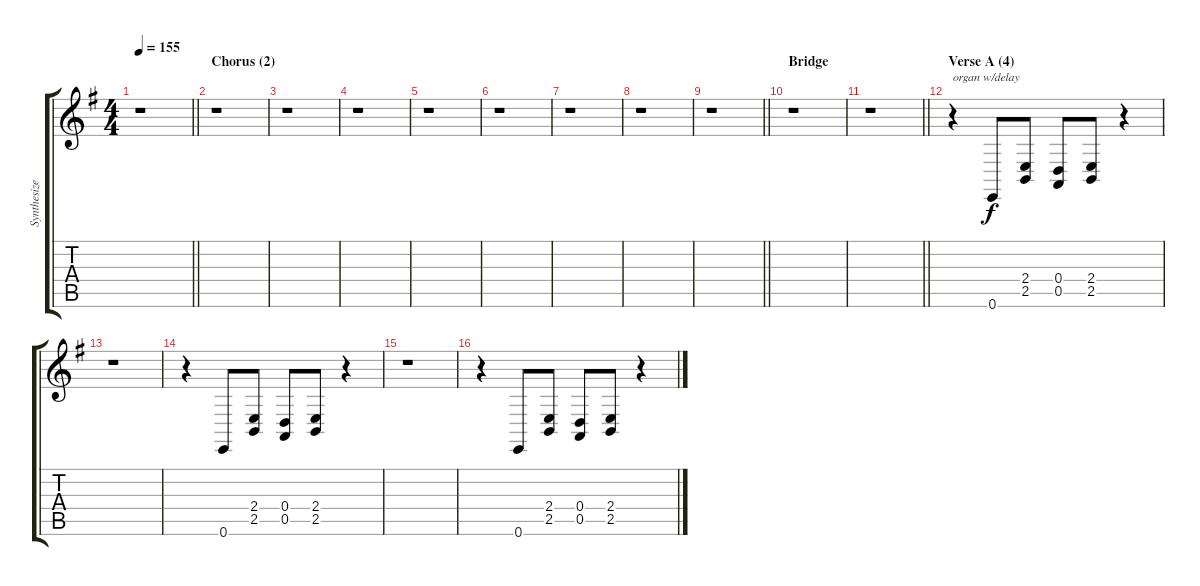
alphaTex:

\track ("Synthesizer II" "Synthesize") {instrument drawbarorgan}
\staff {score tabs}
\tuning (E4 B3 G3 D3 A2 E2) {hide}
\ts (4 4)
\tempo 155
\clef g2
\barLineRight lightlight
\ks eminor
r.1{dy f} |
\section ("" "Chorus (2)")
r.1 |
r.1 |
r.1 |
r.1 |
r.1 |
r.1 |
r.1 |
\barLineRight lightlight
r.1 |
\section ("" "Bridge")
r.1 |
\barLineRight lightlight
r.1 |
\section ("" "Verse A (4)")
r.4{txt "organ w/delay" instrument drawbarorgan} 0.6.8 (2.4 2.5).8 (0.4 0.5).8 (2.4 2.5).8 r.4 |
r.1 |
r.4 0.6.8 (2.4 2.5).8 (0.4 0.5).8 (2.4 2.5).8 r.4 |
r.1 |
r.4 0.6.8 (2.4 2.5).8 (0.4 0.5).8 (2.4 2.5).8 r.4
